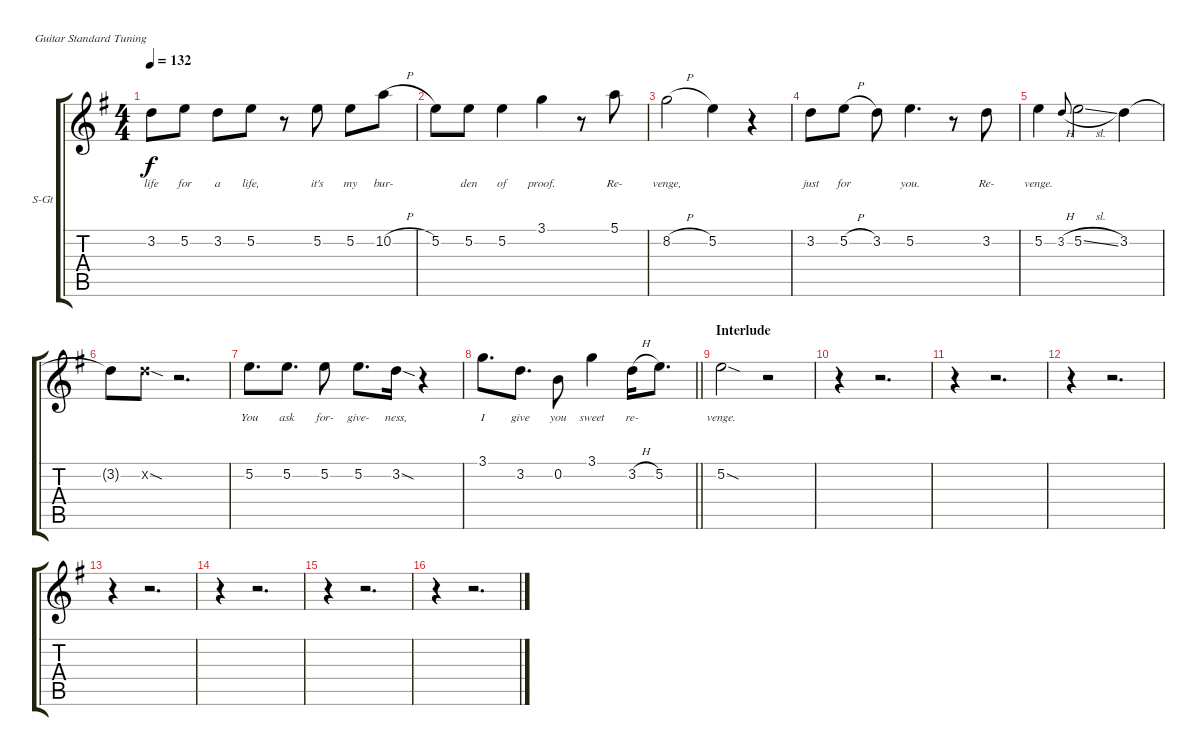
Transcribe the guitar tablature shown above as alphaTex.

\bracketExtendMode groupsimilarinstruments
\firstSystemTrackNameOrientation horizontal
\otherSystemsTrackNameOrientation horizontal
\track ("Vocals" "S-Gt") {instrument clarinet}
\staff {score tabs}
\tuning (E4 B3 G3 D3 A2 E2)
\displaytranspose 12
\ts (4 4)
\tempo 132
\clef g2
\ks g
3.2.8{lyrics (0 "life") lyrics (1 "") lyrics (2 "") lyrics (3 "") lyrics (4 "") dy f} 5.2.8{lyrics (0 "for") lyrics (1 "") lyrics (2 "") lyrics (3 "") lyrics (4 "")} 3.2.8{lyrics (0 "a") lyrics (1 "") lyrics (2 "") lyrics (3 "") lyrics (4 "")} 5.2.8{lyrics (0 "life,") lyrics (1 "") lyrics (2 "") lyrics (3 "") lyrics (4 "")} r.8 5.2.8{lyrics (0 "it's") lyrics (1 "") lyrics (2 "") lyrics (3 "") lyrics (4 "")} 5.2.8{lyrics (0 "my") lyrics (1 "") lyrics (2 "") lyrics (3 "") lyrics (4 "")} 10.2{h}.8{lyrics (0 "bur-") lyrics (1 "") lyrics (2 "") lyrics (3 "") lyrics (4 "")} |
5.2.8 5.2.8{lyrics (0 "den") lyrics (1 "") lyrics (2 "") lyrics (3 "") lyrics (4 "")} 5.2.4{lyrics (0 "of") lyrics (1 "") lyrics (2 "") lyrics (3 "") lyrics (4 "")} 3.1.4{lyrics (0 "proof.") lyrics (1 "") lyrics (2 "") lyrics (3 "") lyrics (4 "")} r.8 5.1.8{lyrics (0 "Re-") lyrics (1 "") lyrics (2 "") lyrics (3 "") lyrics (4 "")} |
8.2{h}.2{lyrics (0 "venge,") lyrics (1 "") lyrics (2 "") lyrics (3 "") lyrics (4 "")} 5.2.4 r.4 |
3.2.8{lyrics (0 "just") lyrics (1 "") lyrics (2 "") lyrics (3 "") lyrics (4 "")} 5.2{h}.8{lyrics (0 "for") lyrics (1 "") lyrics (2 "") lyrics (3 "") lyrics (4 "")} 3.2.8 5.2.4{d lyrics (0 "you.") lyrics (1 "") lyrics (2 "") lyrics (3 "") lyrics (4 "")} r.8 3.2.8{lyrics (0 "Re-") lyrics (1 "") lyrics (2 "") lyrics (3 "") lyrics (4 "")} |
5.2.4{lyrics (0 "venge.") lyrics (1 "") lyrics (2 "") lyrics (3 "") lyrics (4 "")} 3.2{h}.8{gr onbeat} 5.2{sl}.2 3.2.4 |
3.2{t}.8 3.2{sod x}.8 r.2{d} |
5.2.8{d lyrics (0 "You") lyrics (1 "") lyrics (2 "") lyrics (3 "") lyrics (4 "")} 5.2.8{d lyrics (0 "ask") lyrics (1 "") lyrics (2 "") lyrics (3 "") lyrics (4 "")} 5.2.8{lyrics (0 "for-") lyrics (1 "") lyrics (2 "") lyrics (3 "") lyrics (4 "")} 5.2.8{d lyrics (0 "give-") lyrics (1 "") lyrics (2 "") lyrics (3 "") lyrics (4 "")} 3.2{sod}.16{lyrics (0 "ness,") lyrics (1 "") lyrics (2 "") lyrics (3 "") lyrics (4 "")} r.4 |
\barLineRight lightlight
3.1.8{d lyrics (0 "I") lyrics (1 "") lyrics (2 "") lyrics (3 "") lyrics (4 "")} 3.2.8{d lyrics (0 "give") lyrics (1 "") lyrics (2 "") lyrics (3 "") lyrics (4 "")} 0.2.8{lyrics (0 "you") lyrics (1 "") lyrics (2 "") lyrics (3 "") lyrics (4 "")} 3.1.4{lyrics (0 "sweet") lyrics (1 "") lyrics (2 "") lyrics (3 "") lyrics (4 "")} 3.2{h}.16{lyrics (0 "re-") lyrics (1 "") lyrics (2 "") lyrics (3 "") lyrics (4 "")} 5.2.8{d} |
\section ("" "Interlude")
5.2{sod}.2{lyrics (0 "venge.") lyrics (1 "") lyrics (2 "") lyrics (3 "") lyrics (4 "")} r.2 |
r.4 r.2{d} |
r.4 r.2{d} |
r.4 r.2{d} |
r.4 r.2{d} |
r.4 r.2{d} |
r.4 r.2{d} |
r.4 r.2{d}
